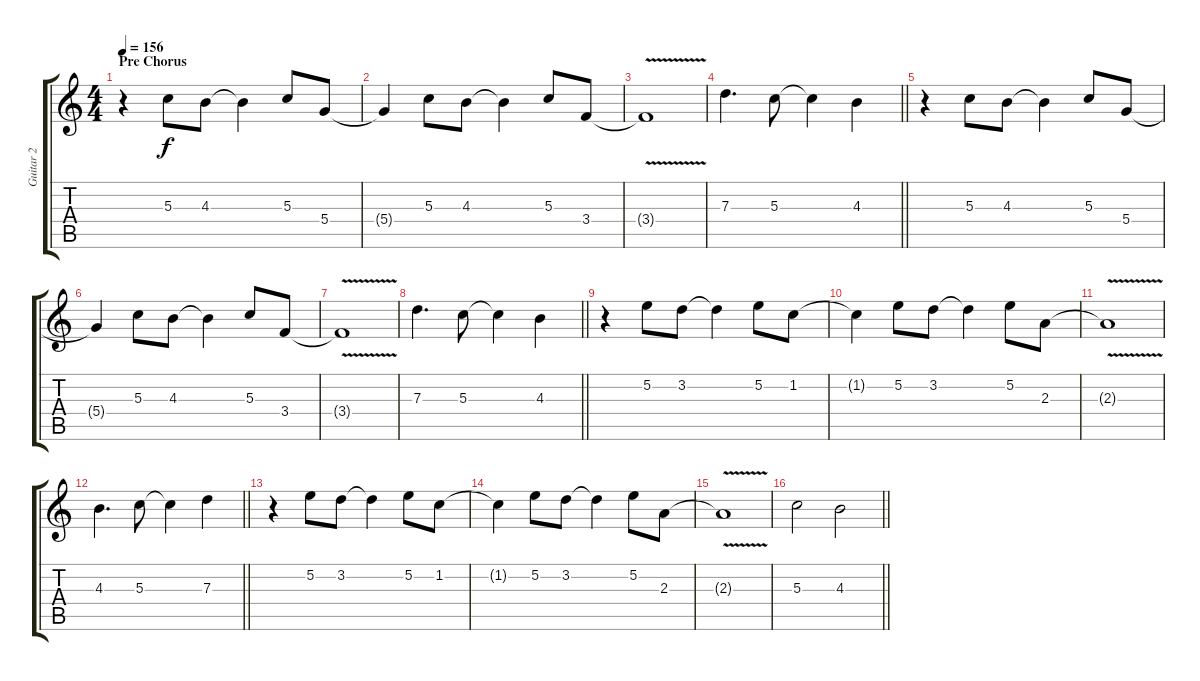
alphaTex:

\track ("Guitar 2" "Guitar 2") {instrument distortionguitar}
\staff {score tabs}
\tuning (E4 B3 G3 D3 A2 E2) {hide}
\ts (4 4)
\section ("" "Pre Chorus")
\tempo 156
\clef g2
\ks c
r.4{dy f} 5.3.8 4.3.8 4.3{t}.4 5.3.8 5.4.8 |
5.4{t}.4 5.3.8 4.3.8 4.3{t}.4 5.3.8 3.4.8 |
3.4{v t}.1 |
\barLineRight lightlight
7.3.4{d} 5.3.8 5.3{t}.4 4.3.4 |
r.4 5.3.8 4.3.8 4.3{t}.4 5.3.8 5.4.8 |
5.4{t}.4 5.3.8 4.3.8 4.3{t}.4 5.3.8 3.4.8 |
3.4{v t}.1 |
\barLineRight lightlight
7.3.4{d} 5.3.8 5.3{t}.4 4.3.4 |
r.4 5.2.8 3.2.8 3.2{t}.4 5.2.8 1.2.8 |
1.2{t}.4 5.2.8 3.2.8 3.2{t}.4 5.2.8 2.3.8 |
2.3{v t}.1 |
\barLineRight lightlight
4.3.4{d} 5.3.8 5.3{t}.4 7.3.4 |
r.4 5.2.8 3.2.8 3.2{t}.4 5.2.8 1.2.8 |
1.2{t}.4 5.2.8 3.2.8 3.2{t}.4 5.2.8 2.3.8 |
2.3{v t}.1 |
\barLineRight lightlight
5.3.2 4.3.2
